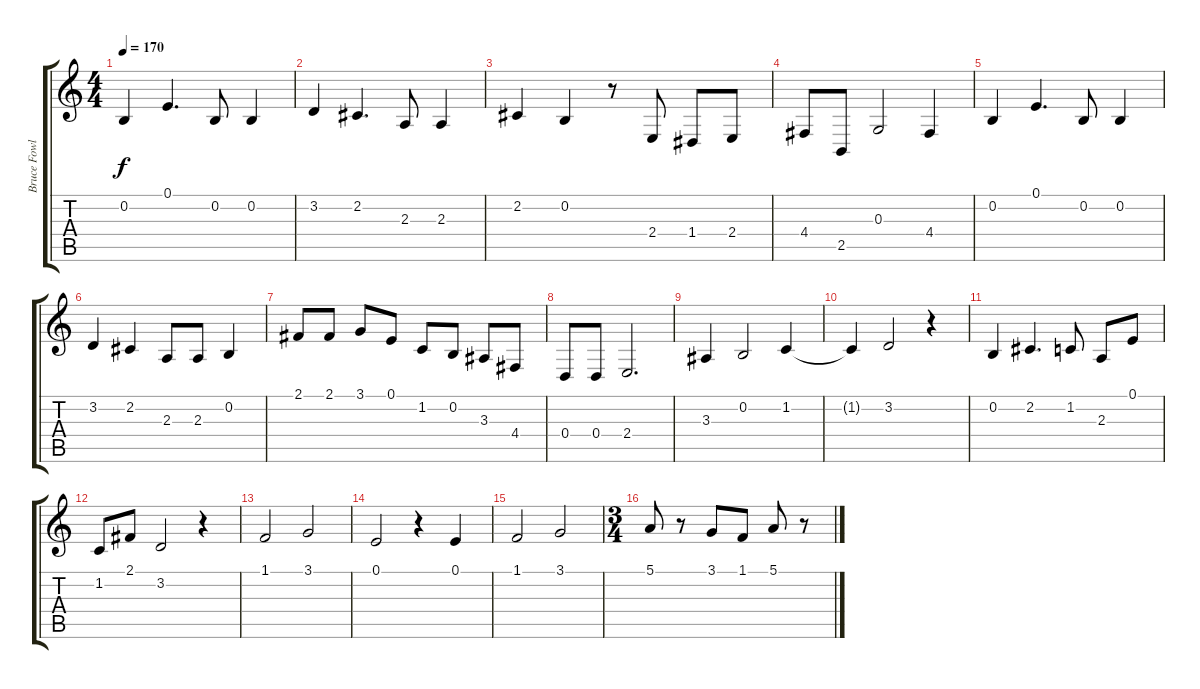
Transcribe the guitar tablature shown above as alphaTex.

\track ("Bruce Fowler - Trombone" "Bruce Fowl") {instrument trombone}
\staff {score tabs}
\tuning (E4 B3 G3 D3 A2 E2) {hide}
\ts (4 4)
\tempo 170
\clef g2
\ks c
0.2.4{dy f} 0.1.4{d} 0.2.8 0.2.4 |
3.2.4 2.2.4{d} 2.3.8 2.3.4 |
2.2.4 0.2.4 r.8 2.4.8 1.4.8 2.4.8 |
4.4.8 2.5.8 0.3.2 4.4.4 |
0.2.4 0.1.4{d} 0.2.8 0.2.4 |
3.2.4 2.2.4 2.3.8 2.3.8 0.2.4 |
2.1.8 2.1.8 3.1.8 0.1.8 1.2.8 0.2.8 3.3.8 4.4.8 |
0.4.8 0.4.8 2.4.2{d} |
3.3.4 0.2.2 1.2.4 |
1.2{t}.4 3.2.2 r.4 |
0.2.4 2.2.4{d} 1.2.8 2.3.8 0.1.8 |
1.2.8 2.1.8 3.2.2 r.4 |
1.1.2 3.1.2 |
0.1.2 r.4 0.1.4 |
1.1.2 3.1.2 |
\ts (3 4)
5.1.8 r.8 3.1.8 1.1.8 5.1.8 r.8
